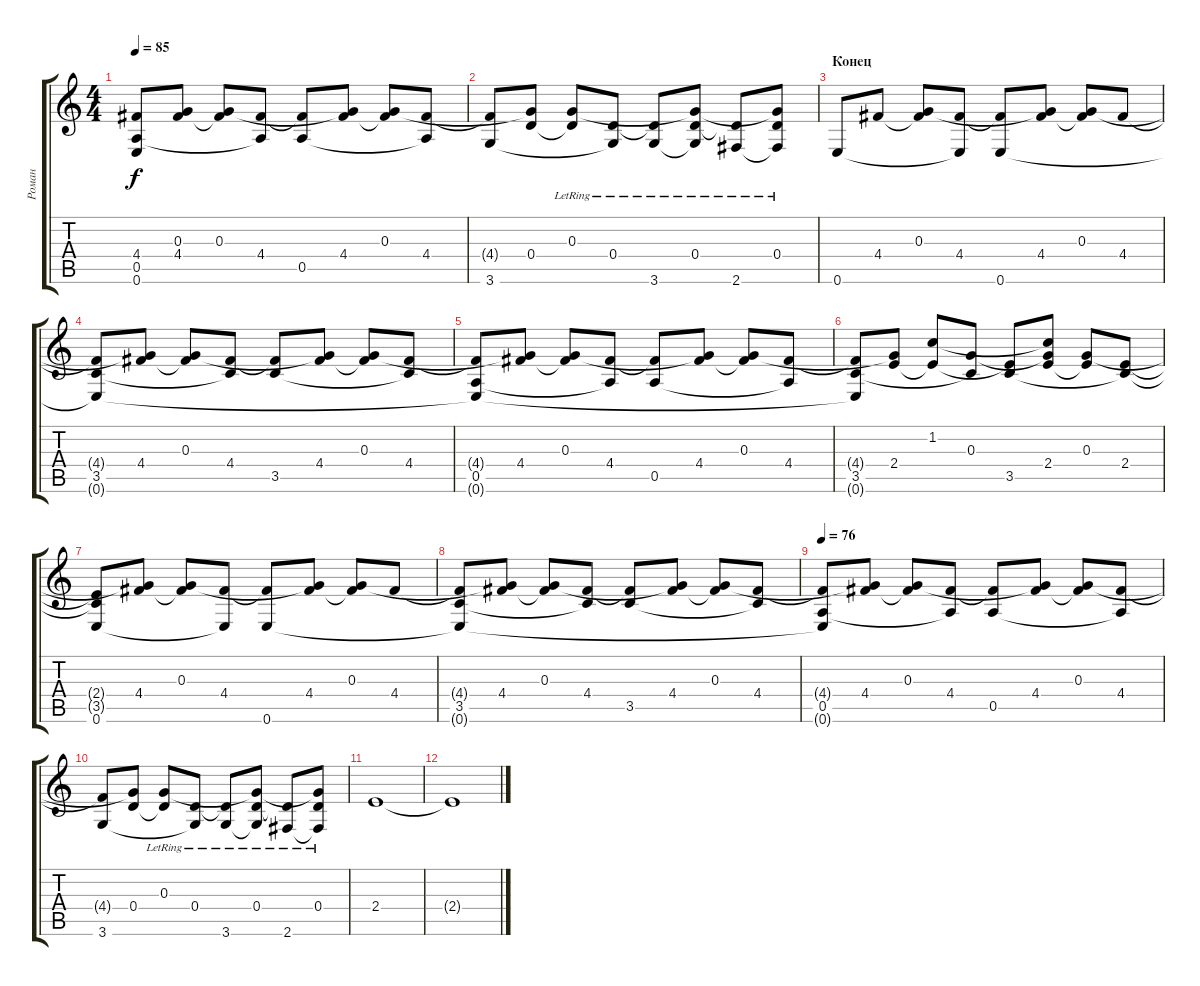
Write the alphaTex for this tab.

\track ("Роман" "Роман") {instrument acousticguitarsteel}
\staff {score tabs}
\tuning (E4 B3 G3 D3 A2 E2) {hide}
\ts (4 4)
\tempo 85
\clef g2
\ks c
(4.4{t} 0.5 0.6{t}).8{dy f} (0.3{t} 4.4).8 (0.3 4.4{t}).8 (4.4 0.5{t}).8 (4.4{t} 0.5).8 (0.3{t} 4.4).8 (0.3 4.4{t}).8 (4.4 0.5{t}).8 |
(4.4{t} 3.6).8 (0.3{t} 0.4).8 (0.3{lr} 0.4{t}).8 (0.4{lr} 3.6{t}).8 (0.4{t} 3.6{lr}).8 (0.3{t} 0.4{lr} 3.6{t}).8 (0.4{t} 2.6{lr}).8 (0.3{t} 0.4{lr} 2.6{t}).8 |
\section ("" "Конец")
0.6.8{volume 14} 4.4.8 (0.3 4.4{t}).8 (4.4 0.6{t}).8 (4.4{t} 0.6).8 (0.3{t} 4.4).8 (0.3 4.4{t}).8 4.4.8 |
(4.4{t} 3.5 0.6{t}).8 (0.3{t} 4.4).8 (0.3 4.4{t}).8 (4.4 3.5{t}).8 (4.4{t} 3.5).8 (0.3{t} 4.4).8 (0.3 4.4{t}).8 (4.4 3.5{t}).8 |
(4.4{t} 0.5 0.6{t}).8 (0.3{t} 4.4).8 (0.3 4.4{t}).8 (4.4 0.5{t}).8 (4.4{t} 0.5).8 (0.3{t} 4.4).8 (0.3 4.4{t}).8 (4.4 0.5{t}).8 |
(4.4{t} 3.5 0.6{t}).8 (0.3{t} 2.4).8 (1.2 2.4{t}).8 (0.3 3.5{t}).8 (2.4{t} 3.5).8 (1.2{t} 0.3{t} 2.4).8 (0.3 2.4{t}).8 (2.4 3.5{t}).8 |
(2.4{t} 3.5{t} 0.6).8 (0.3{t} 4.4).8 (0.3 4.4{t}).8 (4.4 0.6{t}).8 (4.4{t} 0.6).8 (0.3{t} 4.4).8 (0.3 4.4{t}).8 4.4.8 |
(4.4{t} 3.5 0.6{t}).8 (0.3{t} 4.4).8 (0.3 4.4{t}).8 (4.4 3.5{t}).8 (4.4{t} 3.5).8 (0.3{t} 4.4).8 (0.3 4.4{t}).8 (4.4 3.5{t}).8 |
\tempo 76
(4.4{t} 0.5 0.6{t}).8 (0.3{t} 4.4).8 (0.3 4.4{t}).8 (4.4 0.5{t}).8 (4.4{t} 0.5).8 (0.3{t} 4.4).8 (0.3 4.4{t}).8 (4.4 0.5{t}).8 |
(4.4{t} 3.6).8 (0.3{t} 0.4).8 (0.3{lr} 0.4{t}).8 (0.4{lr} 3.6{t}).8 (0.4{t} 3.6{lr}).8 (0.3{t} 0.4{lr} 3.6{t}).8 (0.4{t} 2.6{lr}).8 (0.3{t} 0.4{lr} 2.6{t}).8 |
2.4.1{volume 16} |
2.4{t}.1
